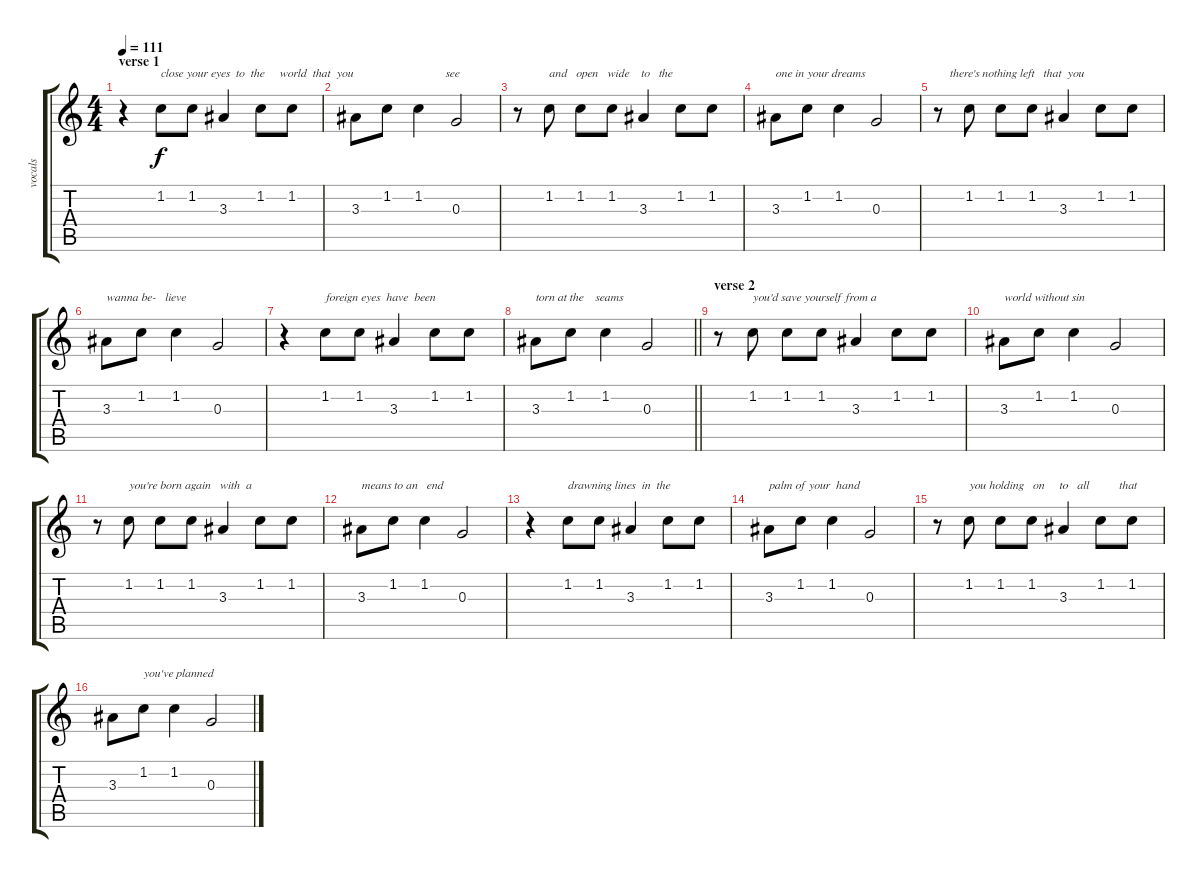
\track ("vocals" "vocals") {instrument overdrivenguitar}
\staff {score tabs}
\tuning (E4 B3 G3 D3 A2 E2) {hide}
\ts (4 4)
\section ("" "verse 1")
\tempo 111
\clef g2
\ks c
r.4{dy f} 1.2.8{txt "close your eyes  to  the     world  that  you  "} 1.2.8 3.3.4 1.2.8 1.2.8 |
3.3.8 1.2.8 1.2.4{txt "         see"} 0.3.2 |
r.8 1.2.8{txt "and   open   wide    to   the"} 1.2.8 1.2.8 3.3.4 1.2.8 1.2.8 |
3.3.8{txt "one in your dreams"} 1.2.8 1.2.4 0.3.2 |
r.8{txt "    there's nothing left   that  you "} 1.2.8 1.2.8 1.2.8 3.3.4 1.2.8 1.2.8 |
3.3.8{txt "wanna be-   lieve"} 1.2.8 1.2.4 0.3.2 |
r.4 1.2.8{txt "foreign eyes  have  been "} 1.2.8 3.3.4 1.2.8 1.2.8 |
\barLineRight lightlight
3.3.8{txt "torn at the    seams"} 1.2.8 1.2.4 0.3.2 |
\section ("" "verse 2")
r.8 1.2.8{txt "you'd save yourself from a "} 1.2.8 1.2.8 3.3.4 1.2.8 1.2.8 |
3.3.8{txt "world without sin"} 1.2.8 1.2.4 0.3.2 |
r.8 1.2.8{txt "you're born again   with  a "} 1.2.8 1.2.8 3.3.4 1.2.8 1.2.8 |
3.3.8{txt "means to an   end"} 1.2.8 1.2.4 0.3.2 |
r.4 1.2.8{txt "drawning lines  in  the "} 1.2.8 3.3.4 1.2.8 1.2.8 |
3.3.8{txt "palm of your  hand"} 1.2.8 1.2.4 0.3.2 |
r.8 1.2.8{txt "you holding   on     to   all          that"} 1.2.8 1.2.8 3.3.4 1.2.8 1.2.8 |
3.3.8 1.2.8{txt "you've planned"} 1.2.4 0.3.2
